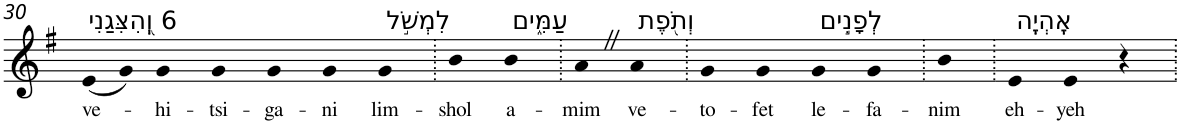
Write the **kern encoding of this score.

**kern	**text
*part1	*part1
*staff1	*staff1
*I"Piano	*
*I'Pno	*
!!LO:PB:g=z
*clefG2	*
*k[f#]	*
*G:	*
=30	=30
!LO:TX:a:t=6 וְֽ֭הִצִּגַנִי	!
!	!LO:LY:b
(8e	ve-
8g)	.
!	!LO:LY:b
4g	-hi-
!	!LO:LY:b
4g	-tsi-
!	!LO:LY:b
4g	-ga-
!	!LO:LY:b
4g	-ni
!LO:TX:a:t=לִמְשֹׁ֣ל	!
!	!LO:LY:b
4g	lim-
=31.	=31.
!	!LO:LY:b
4b	-shol
!LO:TX:a:t=עַמִּ֑ים	!
!	!LO:LY:b
4b	a-
=32.	=32.
!	!LO:LY:b
4aZ	-mim
!LO:TX:a:t=וְתֹ֖פֶת	!
!	!LO:LY:b
4a	ve-
=33.	=33.
!	!LO:LY:b
4g	-to-
!	!LO:LY:b
4g	-fet
!LO:TX:a:t=לְפָנִ֣ים	!
!	!LO:LY:b
4g	le-
!	!LO:LY:b
4g	-fa-
=34.	=34.
!	!LO:LY:b
4b	-nim
=35.	=35.
!LO:TX:a:t=אֶֽהְיֶֽה	!
!	!LO:LY:b
4e	eh-
!	!LO:LY:b
4e	-yeh
4r	.
=.	=.
*-	*-
